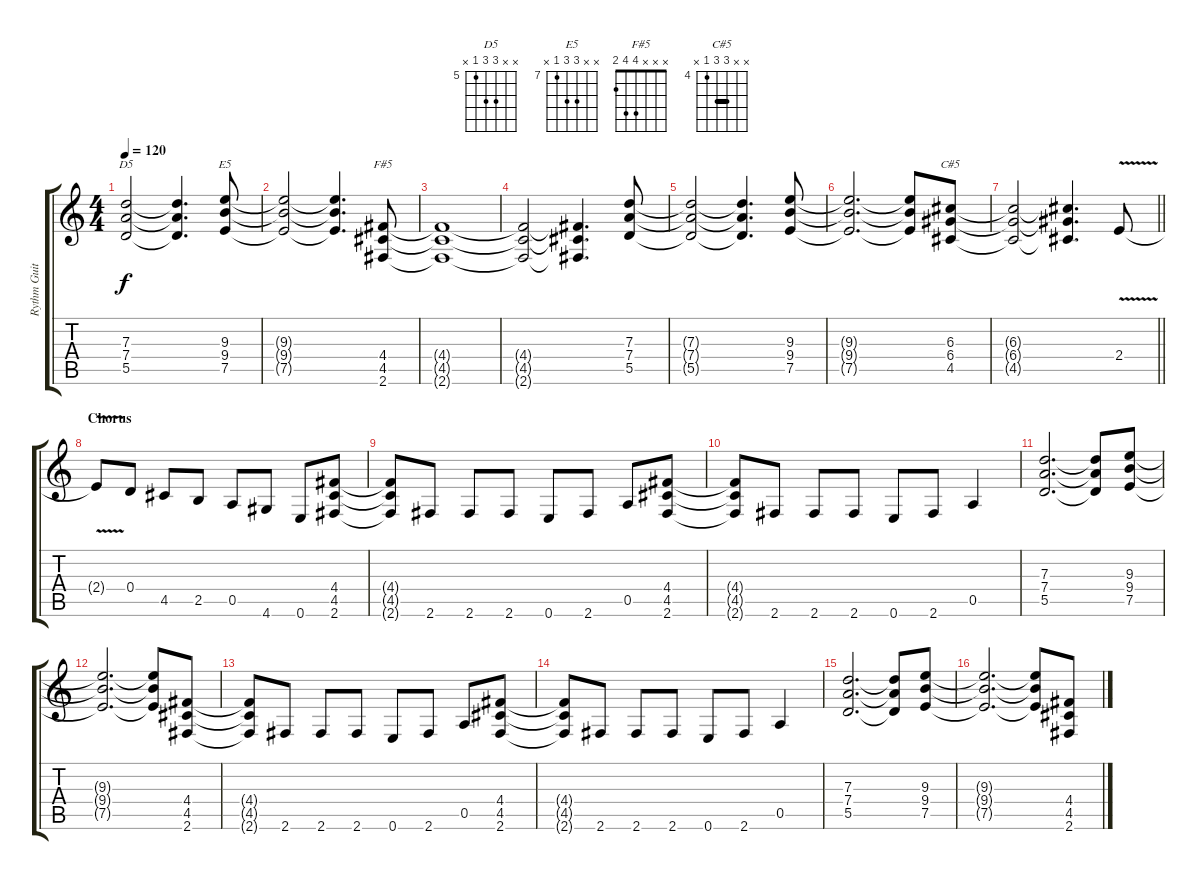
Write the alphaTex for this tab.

\track ("Rythm Guitar" "Rythm Guit") {instrument distortionguitar}
\staff {score tabs}
\tuning (E4 B3 G3 D3 A2 E2) {hide}
\chord ("D5" x x 7 7 5 x) {firstfret 5}
\chord ("E5" x x 9 9 7 x) {firstfret 7}
\chord ("F#5" x x x 4 4 2)
\chord ("C#5" x x 6 6 4 x) {firstfret 4 barre 6}
\ts (4 4)
\tempo 120
\clef g2
\ks c
(7.3 7.4 5.5).2{ch "D5" dy f} (7.3{t} 7.4{t} 5.5{t}).4{d} (9.3 9.4 7.5).8{ch "E5"} |
(9.3{t} 9.4{t} 7.5{t}).2 (9.3{t} 9.4{t} 7.5{t}).4{d} (4.4 4.5 2.6).8{ch "F#5"} |
(4.4{t} 4.5{t} 2.6{t}).1 |
(4.4{t} 4.5{t} 2.6{t}).2 (4.4{t} 4.5{t} 2.6{t}).4{d} (7.3 7.4 5.5).8 |
(7.3{t} 7.4{t} 5.5{t}).2 (7.3{t} 7.4{t} 5.5{t}).4{d} (9.3 9.4 7.5).8 |
(9.3{t} 9.4{t} 7.5{t}).2{d} (9.3{t} 9.4{t} 7.5{t}).8 (6.3 6.4 4.5).8{ch "C#5"} |
\barLineRight lightlight
(6.3{t} 6.4{t} 4.5{t}).2 (6.3{t} 6.4{t} 4.5{t}).4{d} 2.4{v}.8 |
\section ("" "Chorus")
2.4{t}.8 0.4.8 4.5.8 2.5.8 0.5.8 4.6.8 0.6.8 (4.4 4.5 2.6).8 |
(4.4{t} 4.5{t} 2.6{t}).8 2.6.8 2.6.8 2.6.8 0.6.8 2.6.8 0.5.8 (4.4 4.5 2.6).8 |
(4.4{t} 4.5{t} 2.6{t}).8 2.6.8 2.6.8 2.6.8 0.6.8 2.6.8 0.5.4 |
(7.3 7.4 5.5).2{d} (7.3{t} 7.4{t} 5.5{t}).8 (9.3 9.4 7.5).8 |
(9.3{t} 9.4{t} 7.5{t}).2{d} (9.3{t} 9.4{t} 7.5{t}).8 (4.4 4.5 2.6).8 |
(4.4{t} 4.5{t} 2.6{t}).8 2.6.8 2.6.8 2.6.8 0.6.8 2.6.8 0.5.8 (4.4 4.5 2.6).8 |
(4.4{t} 4.5{t} 2.6{t}).8 2.6.8 2.6.8 2.6.8 0.6.8 2.6.8 0.5.4 |
(7.3 7.4 5.5).2{d} (7.3{t} 7.4{t} 5.5{t}).8 (9.3 9.4 7.5).8 |
(9.3{t} 9.4{t} 7.5{t}).2{d} (9.3{t} 9.4{t} 7.5{t}).8 (4.4 4.5 2.6).8
